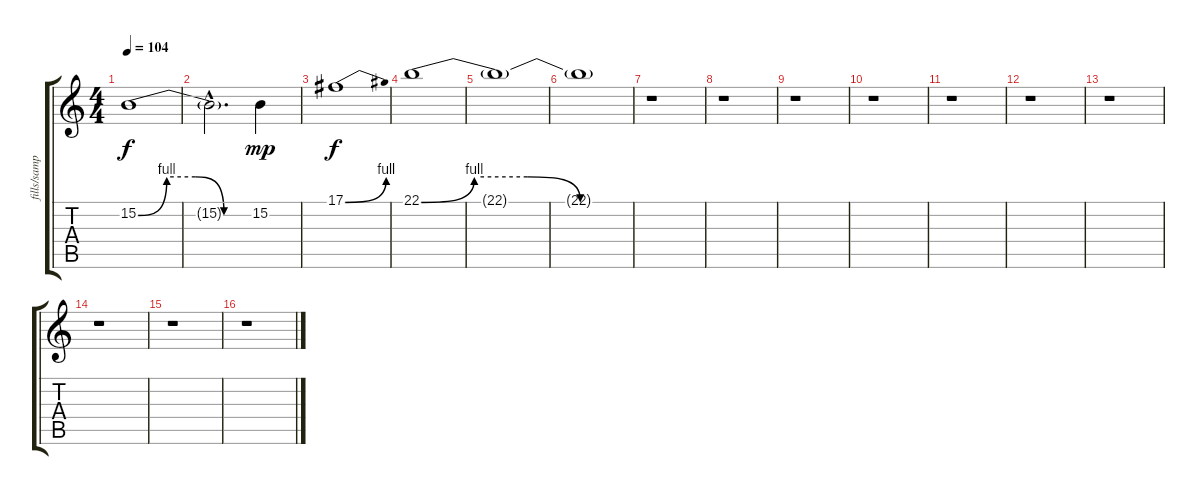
\track ("fills/samples" "fills/samp") {instrument pad2warm}
\staff {score tabs}
\tuning (Db4 Ab3 E3 B2 Gb2 Db2) {hide}
\ts (4 4)
\tempo 104
\clef g2
\ks c
15.2{be (custom 0 0 15 4 30 4 45 0 60 0)}.1{dy f} |
15.2{hac t}.2{d} 15.2.4{dy mp} |
17.1{be (bend 0 0 60 4)}.1{dy f} |
22.1{be (custom 0 0 15 4 30 4 45 0 60 0)}.1 |
22.1{t}.1 |
22.1{t}.1 |
r.1 |
r.1 |
r.1 |
r.1 |
r.1 |
r.1 |
r.1 |
r.1 |
r.1 |
r.1
